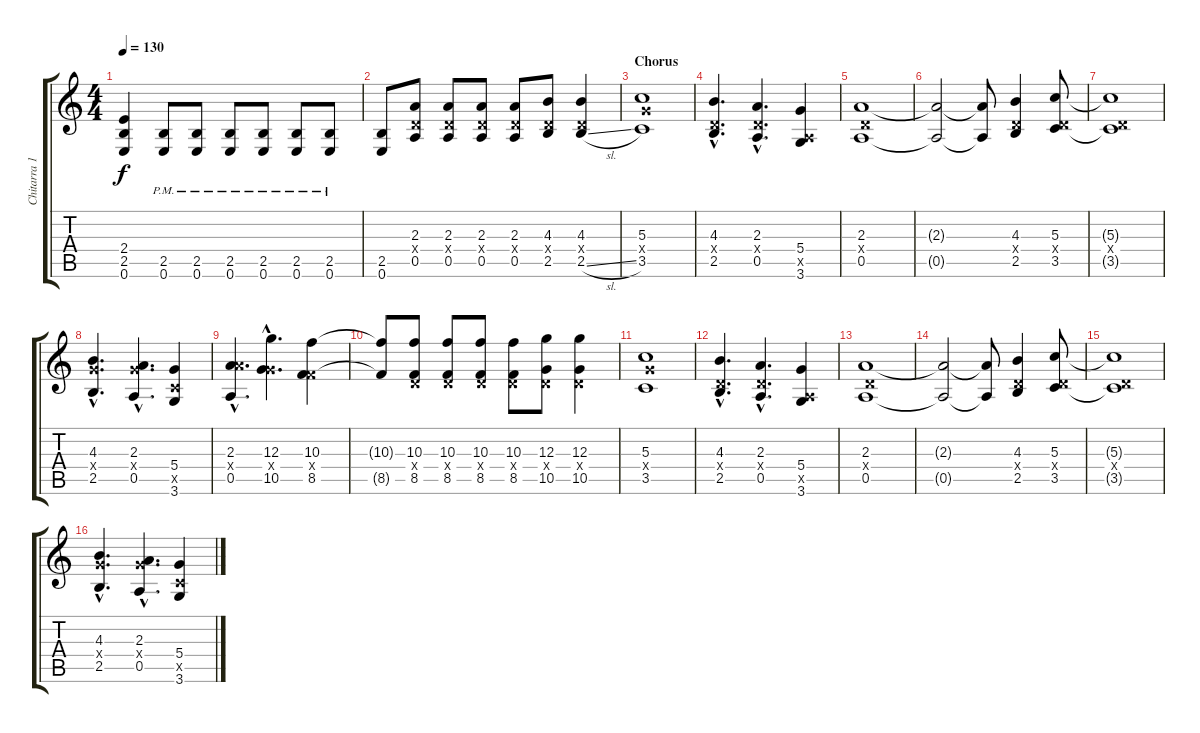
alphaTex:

\track ("Chitarra 1" "Chitarra 1") {instrument distortionguitar}
\staff {score tabs}
\tuning (E4 B3 G3 D3 A2 E2) {hide}
\ts (4 4)
\tempo 130
\clef g2
\ks c
(2.4 2.5 0.6).4{dy f} (2.5{pm} 0.6{pm}).8 (2.5{pm} 0.6{pm}).8 (2.5{pm} 0.6{pm}).8 (2.5{pm} 0.6{pm}).8 (2.5{pm} 0.6{pm}).8 (2.5{pm} 0.6{pm}).8 |
(2.5 0.6).8 (2.3 0.4{x} 0.5).8 (2.3 0.4{x} 0.5).8 (2.3 0.4{x} 0.5).8 (2.3 0.4{x} 0.5).8 (4.3 0.4{x} 2.5).8 (4.3 0.4{x} 2.5{sl}).4 |
\section ("" "Chorus")
(5.3 5.4{x} 3.5).1 |
(4.3{hac} 0.4{hac x} 2.5{hac}).4{d} (2.3{hac} 0.4{hac x} 0.5{hac}).4{d} (5.4 0.5{x} 3.6).4 |
(2.3 0.4{x} 0.5).1 |
(2.3{t} 0.5{t}).2 (2.3{t} 0.5{t}).8 (4.3 0.4{x} 2.5).4 (5.3 0.4{x} 3.5).8 |
(5.3{t} 0.4{x} 3.5{t}).1 |
(4.3{hac} 5.4{hac x} 2.5{hac}).4{d} (2.3{hac} 5.4{hac x} 0.5{hac}).4{d} (5.4 3.5{x} 3.6).4 |
(2.3{hac} 7.4{hac x} 0.5{hac}).4{d} (12.3{hac} 5.4{hac x} 10.5{hac}).4{d} (10.3 3.4{x} 8.5).4 |
(10.3{t} 8.5{t}).8 (10.3 0.4{x} 8.5).8 (10.3 0.4{x} 8.5).8 (10.3 0.4{x} 8.5).8 (10.3 0.4{x} 8.5).8 (12.3 0.4{x} 10.5).8 (12.3 0.4{x} 10.5).4 |
(5.3 5.4{x} 3.5).1 |
(4.3{hac} 0.4{hac x} 2.5{hac}).4{d} (2.3{hac} 0.4{hac x} 0.5{hac}).4{d} (5.4 0.5{x} 3.6).4 |
(2.3 0.4{x} 0.5).1 |
(2.3{t} 0.5{t}).2 (2.3{t} 0.5{t}).8 (4.3 0.4{x} 2.5).4 (5.3 0.4{x} 3.5).8 |
(5.3{t} 0.4{x} 3.5{t}).1 |
(4.3{hac} 5.4{hac x} 2.5{hac}).4{d} (2.3{hac} 5.4{hac x} 0.5{hac}).4{d} (5.4 3.5{x} 3.6).4
